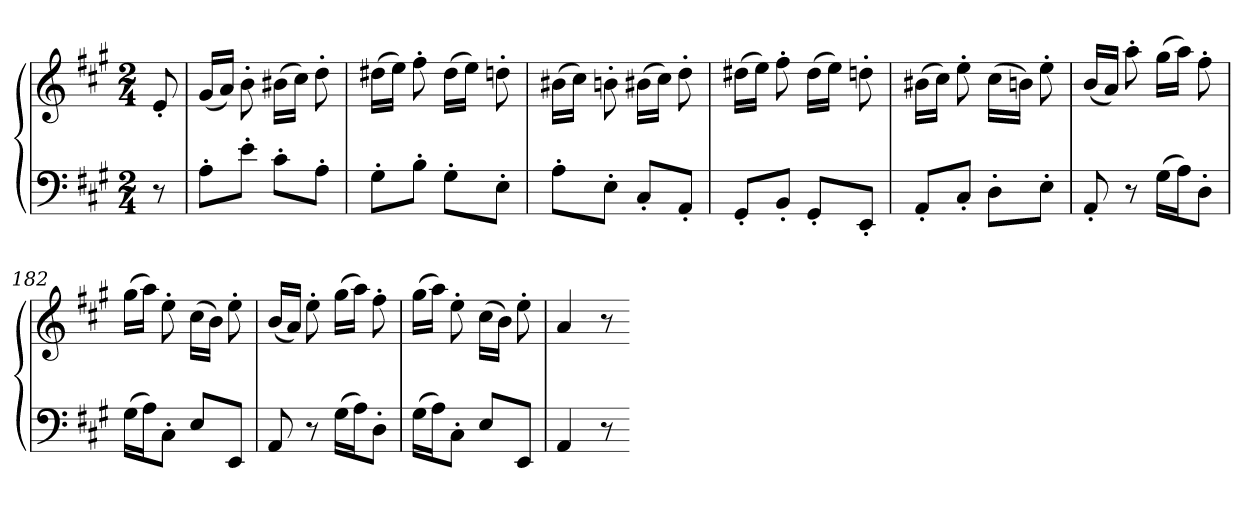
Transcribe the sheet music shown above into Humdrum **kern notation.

**kern	**kern
*part1	*part1
*staff2	*staff1
*clefF4	*clefG2
*k[f#c#g#]	*k[f#c#g#]
*A:	*A:
*M2/4	*M2/4
=	=
8r	8e'
=176	=176
8A'L	(16g#LL
.	16aJJ)
8e'J	8b'
8c#'L	(16b#XLL
.	16cc#JJ)
8A'J	8dd'
=177	=177
8G#'L	(16dd#XLL
.	16eeJJ)
8B'J	8ff#'
8G#'L	(16dd#LL
.	16eeJJ)
8E'J	8ddn'
=178	=178
8A'L	(16b#XLL
.	16cc#JJ)
8E'J	8bn'
8C#'L	(16b#XLL
.	16cc#JJ)
8AA'J	8dd'
=179	=179
8GG#'L	(16dd#XLL
.	16eeJJ)
8BB'J	8ff#'
8GG#'L	(16dd#LL
.	16eeJJ)
8EE'J	8ddn'
=180	=180
8AA'L	(16b#XLL
.	16cc#JJ)
8C#'J	8ee'
8D'L	(16cc#LL
.	16bnJJ)
8E'J	8ee'
=181	=181
8AA'	(16bLL
.	16aJJ)
8r	8aa'
(16G#LL	(16gg#LL
16AJ)	16aaJJ)
8D'J	8ff#'
=182	=182
(16G#LL	(16gg#LL
16AJ)	16aaJJ)
8C#'J	8ee'
8EL	(16cc#LL
.	16bJJ)
8EEJ	8ee'
=183	=183
8AA	(16bLL
.	16aJJ)
8r	8ee'
(16G#LL	(16gg#LL
16AJ)	16aaJJ)
8D'J	8ff#'
=184	=184
(16G#LL	(16gg#LL
16AJ)	16aaJJ)
8C#'J	8ee'
8EL	(16cc#LL
.	16bJJ)
8EEJ	8ee'
=185	=185
4AA	4a
8r	8r
=-	=-
*-	*-
